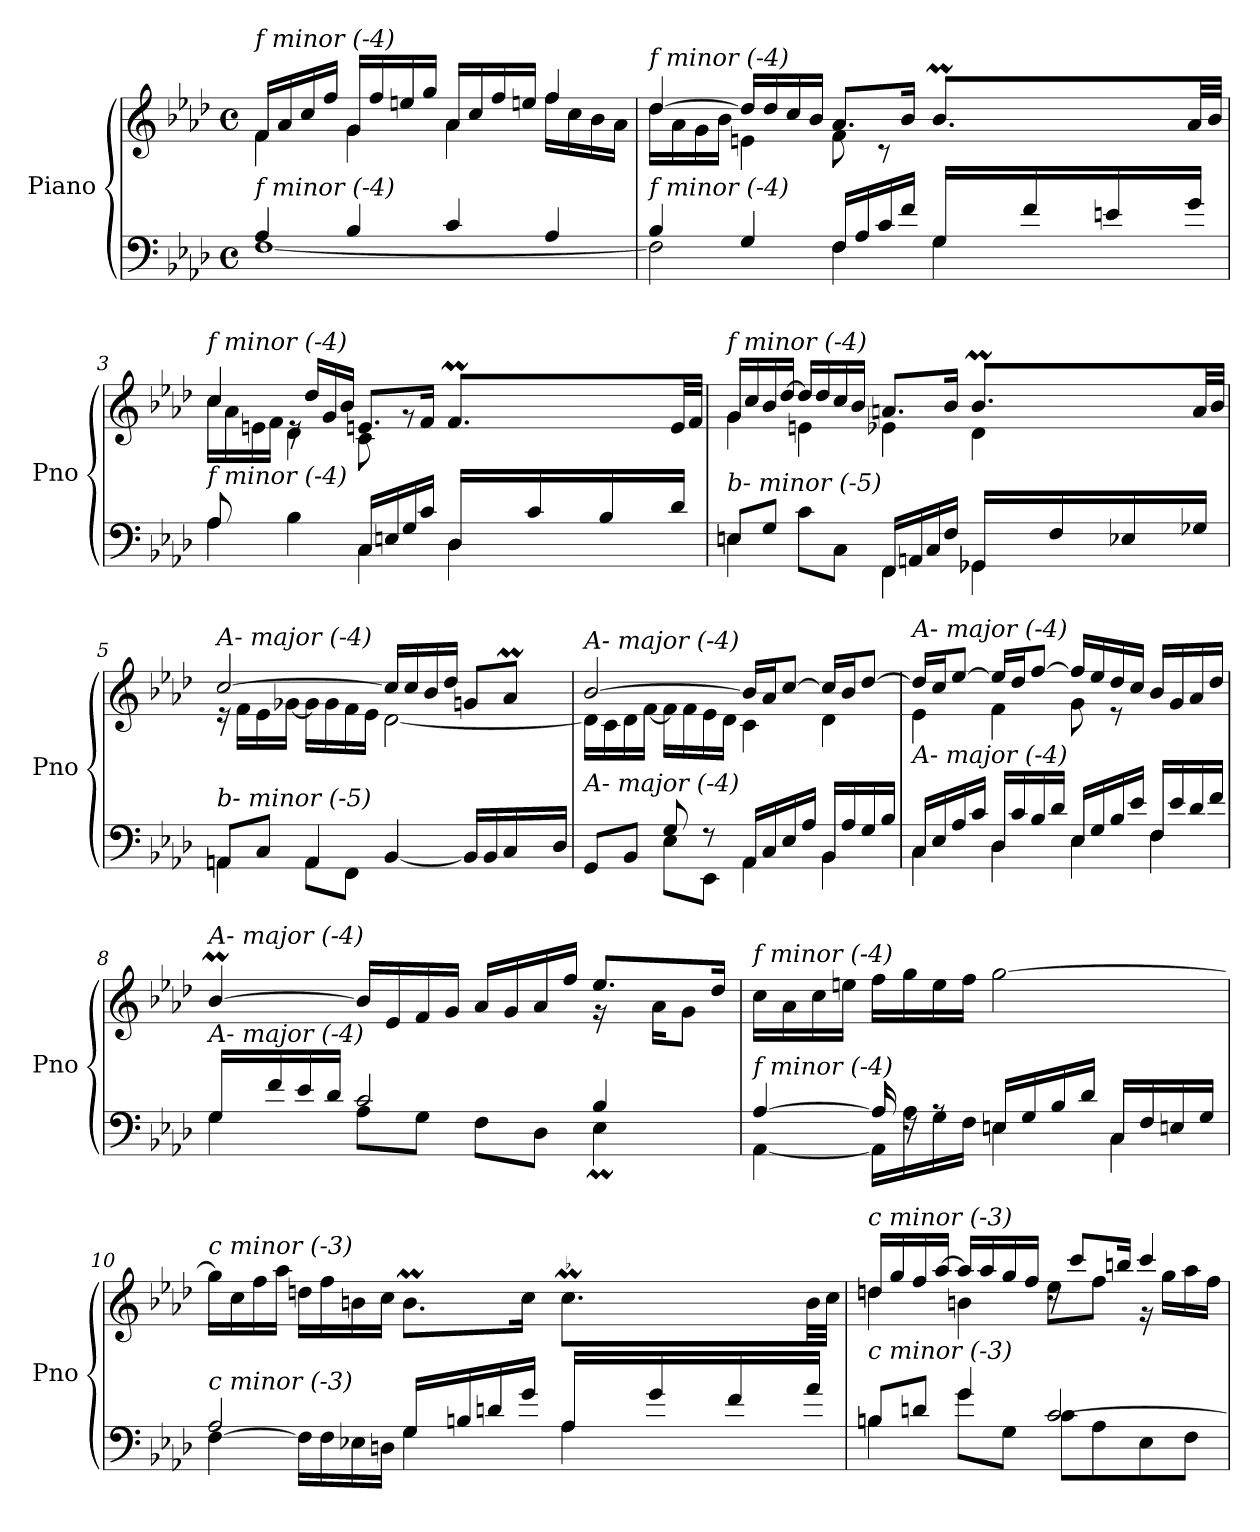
**kern	**kern
*part1	*part1
*staff2	*staff1
*I"Piano	*
*I'Pno	*
*clefF4	*clefG2
*k[b-e-a-d-]	*k[b-e-a-d-]
*M4/4	*M4/4
*met(c)	*met(c)
=1	=1
*^	*^
!	!	!LO:TX:i:t=f minor (-4)	!
!LO:TX:i:t=f minor (-4)	!	!	!
4A-/	[1F	16f/LL	4f\
.	.	16a-/	.
.	.	16cc/	.
.	.	16ff/JJ	.
4B-/	.	16g/LL	4g\
.	.	16ff/	.
.	.	16een/	.
.	.	16gg/JJ	.
4c/	.	16a-/LL	4a-\
.	.	16cc/	.
.	.	16ff/	.
.	.	16een/JJ	.
4A-/	.	4ff/	16ff\LL
.	.	.	16cc\
.	.	.	16b-\
.	.	.	16a-\JJ
=2	=2	=2	=2
*	*^	*	*
!	!	!	!LO:TX:i:t=f minor (-4)	!
!LO:TX:i:t=f minor (-4)	!	!	!	!
2...ryy	4B-/	2F\]	[4dd-/	16dd-\LL
.	.	.	.	16a-\
.	.	.	.	16g\
.	.	.	.	16b-\JJ
.	4G/	.	16dd-/LL]	4en\
.	.	.	16dd-/	.
.	.	.	16cc/	.
.	.	.	16b-/JJ	.
.	16F/LL	4F\	8.a-/L	8f\
.	16A-/	.	.	.
.	16c/	.	.	8r
.	16f/JJ	.	16b-/Jk	.
.	16G/LL	4G\	8.b-M/L	64ccyy
.	.	.	.	64b-yy
.	.	.	.	64ccyy
.	.	.	.	64b-yy
.	16f/	.	.	64ccyy
.	.	.	.	64b-yy
.	.	.	.	64ccyy
.	.	.	.	64b-yy
.	16en/	.	.	64ccyy
.	.	.	.	64b-yy
.	.	.	.	64ccyy
.	.	.	.	64b-yy
16ryy	16g/JJ	.	32a-/LL	16ryy
.	.	.	32b-/JJJ	.
!!LO:LB:g=z
=3	=3	=3	=3	=3
*	*	*	*	*^
!	!	!	!LO:TX:i:t=f minor (-4)	!	!
!LO:TX:i:t=f minor (-4)	!	!	!	!	!
2...ryy	4A-\	8A-/	4cc/	16cc\LL	8ryy
.	.	.	.	16a-\	.
.	.	4.ryy	.	16en\	4.ryy
.	.	.	.	16f\JJ	.
.	4B-\	.	16re	4d-\	.
.	.	.	16dd-/LL	.	.
.	.	.	16g/	.	.
.	.	.	16b-/JJ	.	.
.	16C/LL	4C\	8.en/L	8c\	2ryy
.	16En/	.	.	.	.
.	16G/	.	.	8rg	.
.	16c/JJ	.	16f/Jk	.	.
.	16D-/LL	4D-\	8.fM/L	64gyy	.
.	.	.	.	64fyy	.
.	.	.	.	64gyy	.
.	.	.	.	64fyy	.
.	16c/	.	.	64gyy	.
.	.	.	.	64fyy	.
.	.	.	.	64gyy	.
.	.	.	.	64fyy	.
.	16B-/	.	.	64gyy	.
.	.	.	.	64fyy	.
.	.	.	.	64gyy	.
.	.	.	.	64fyy	.
16ryy	16d-/JJ	.	32e/LL	16ryy	.
.	.	.	32f/JJJ	.	.
!!LO:LB:g=z
=4	=4	=4	=4	=4	=4
*	*	*	*	*	*^
!	!	!	!LO:TX:i:t=f minor (-4)	!	!	!
!LO:TX:i:t=b- minor (-5)	!	!	!	!	!	!
2.ryy	8En/L	4En\	16g/LL	4g\	2.ryy	4ryy
.	.	.	16cc/	.	.	.
.	8G/J	.	16b-/	.	.	.
.	.	.	[16dd-/JJ	.	.	.
.	8c\L	4ryy	16dd-/LL]	4en\	.	4ryy
.	.	.	16dd-/	.	.	.
.	8C\J	.	16cc/	.	.	.
.	.	.	16b-/JJ	.	.	.
.	16FF/LL	4FF\	8.an/L	4e-X\	.	2ryy
.	16AAn/	.	.	.	.	.
.	16C/	.	.	.	.	.
.	16F/JJ	.	16b-/Jk	.	.	.
8.ryy	16GG-X/LL	4GG-X\	8.b-M/L	4d-\	64ccyy	.
.	.	.	.	.	64b-yy	.
.	.	.	.	.	64ccyy	.
.	.	.	.	.	64b-yy	.
.	16F/	.	.	.	64ccyy	.
.	.	.	.	.	64b-yy	.
.	.	.	.	.	64ccyy	.
.	.	.	.	.	64b-yy	.
.	16E-X/	.	.	.	64ccyy	.
.	.	.	.	.	64b-yy	.
.	.	.	.	.	64ccyy	.
.	.	.	.	.	64b-yy	.
16ryy	16G-X/JJ	.	32a/LL	.	16ryy	.
.	.	.	32b-/JJJ	.	.	.
!!LO:LB:g=z	!!	!!	!!
=5	=5	=5	=5	=5	=5	=5
!	!	!	!LO:TX:i:t=A- major (-4)	!	!	!
!LO:TX:i:t=b- minor (-5)	!	!	!	!	!	!
2ryy	8AAn/L	4AAn\	[2cc/	16r	2ryy	2ryy
.	.	.	.	16f\LL	.	.
.	8C/J	.	.	16e-\	.	.
.	.	.	.	[16g-X\JJ	.	.
.	4AA/	8AA\L	.	16g-\LL]	.	.
.	.	.	.	16g-\	.	.
.	.	8FF\J	.	16f\	.	.
.	.	.	.	16e-\JJ	.	.
4ryy	[4BB-/	2ryy	16cc/LL]	[2d-\	4ryy	2ryy
.	.	.	16cc/	.	.	.
.	.	.	16b-/	.	.	.
.	.	.	16dd-/JJ	.	.	.
8ryy	16BB-/LL]	.	8gn/L	.	8ryy	.
.	16BB-/	.	.	.	.	.
64ryy	16C/	.	8a-M/J	.	64ryy	.
16..ryy	.	.	.	.	64b-yy	.
.	.	.	.	.	16.a-yy	.
.	16D-/JJ	.	.	.	.	.
*	*v	*v	*	*	*	*
*	*	*	*	*v	*v
=6	=6	=6	=6	=6
!	!	!LO:TX:i:t=A- major (-4)	!	!
!LO:TX:i:t=A- major (-4)	!	!	!	!
8GG/L	4ryy	[2b-/	16d-\LL]	4ryy
.	.	.	16c\	.
8BB-/J	.	.	16d-\	.
.	.	.	[16f\JJ	.
8G/	8E-\L	.	16f\LL]	2.ryy
.	.	.	16f\	.
8r	8EE-\J	.	16e-\	.
.	.	.	16d-\JJ	.
16AA-/LL	4AA-\	16b-/LL]	4c\	.
16C/	.	16a-/J	.	.
16E-/	.	[8cc/J	.	.
16A-/JJ	.	.	.	.
16BB-/LL	4BB-\	16cc/LL]	4d-\	.
16A-/	.	16b-/J	.	.
16G/	.	[8dd-/J	.	.
16B-/JJ	.	.	.	.
*	*	*	*v	*v
!!LO:LB:g=z
=7	=7	=7	=7
*	*^	*	*
!	!	!	!LO:TX:i:t=A- major (-4)	!
!LO:TX:i:t=A- major (-4)	!	!	!	!
2.ryy	16C/LL	4C\	16dd-/LL]	4e-\
.	16E-/	.	16cc/J	.
.	16A-/	.	[8ee-/J	.
.	16c/JJ	.	.	.
.	16D-/LL	4D-\	16ee-/LL]	4f\
.	16c/	.	16dd-/J	.
.	16B-/	.	[8ff/J	.
.	16d-/JJ	.	.	.
.	16E-/LL	4E-\	16ff/LL]	8g\
.	16G/	.	16ee-/	.
.	16B-/	.	16dd-/	8r
.	16e-/JJ	.	16cc/JJ	.
4ryy	16F/LL	4F\	16b-/LL	4ryy
.	16e-/	.	16g/	.
.	16d-/	.	16a-/	.
.	16f/JJ	.	16dd-/JJ	.
!!LO:PB:g=z
=8	=8	=8	=8	=8
*	*	*^	*	*^
!	!	!	!	!LO:TX:i:t=A- major (-4)	!	!
!LO:TX:i:t=A- major (-4)	!	!	!	!	!	!
64ryy	16G/LL	4G\	2ryy	[4b-M/	64ryy	2ryy
8...ryy	.	.	.	.	64ccyy	.
.	.	.	.	.	8..b-yy	.
.	16f/	.	.	.	.	.
.	16e-/	.	.	.	.	.
.	16d-/JJ	.	.	.	.	.
2ryy	2c/	8A-\L	.	16b-/LL]	2ryy	.
.	.	.	.	16e-/	.	.
.	.	8G\J	.	16f/	.	.
.	.	.	.	16g/JJ	.	.
.	.	8F\L	4ryy	16a-/LL	.	4ryy
.	.	.	.	16g/	.	.
.	.	8D-\J	.	16a-/	.	.
.	.	.	.	16ff/JJ	.	.
4ryy	4B-M/	4E-\	64ryy	8.ee-/L	16r	64ryy
.	.	.	64cyy	.	.	8...ryy
.	.	.	8..B-yy	.	.	.
.	.	.	.	.	16a-\KL	.
.	.	.	.	.	8g\J	.
.	.	.	.	16dd-/Jk	.	.
*	*v	*v	*v	*	*	*
*	*	*v	*v	*v
=9	=9	=9
!	!	!LO:TX:i:t=f minor (-4)
!LO:TX:i:t=f minor (-4)	!	!
[4A-/	[4AA-\	16cc\LL
.	.	16a-\
.	.	16cc\
.	.	16een\JJ
16A-/]	16AA-\LL]	16ff\LL
16rF	16A-\	16gg\
8rA	16G\	16ee\
.	16F\JJ	16ff\JJ
16En/LL	4En\	[2gg\
16G/	.	.
16B-/	.	.
16d-/JJ	.	.
16C/LL	4C\	.
16F/	.	.
16En/	.	.
16G/JJ	.	.
!!LO:LB:g=z
=10	=10	=10
*	*^	*^
!	!	!	!LO:TX:i:t=c minor (-3)	!
!LO:TX:i:t=c minor (-3)	!	!	!	!
2ryy	2A-/	[4F\	16gg\LL]	2ryy
.	.	.	16cc\	.
.	.	.	16ff\	.
.	.	.	16aa-\JJ	.
.	.	16F\LL]	16ddn\LL	.
.	.	16F\	16ff\	.
.	.	16E-X\	16bn\	.
.	.	16Dn\JJ	16cc\JJ	.
64ryy	16G/LL	4G\	8.bm\L	64ryy
8ryy	.	.	.	64ccyy
.	.	.	.	8byy
.	16Bn/	.	.	.
.	16dn/	.	.	.
64ryy	.	.	.	.
16.ryy	.	.	.	16.ryy
.	16g/JJ	.	16cc\Jk	.
8.ryy	16A-/LL	4A-\	8.ccm\L	64ddyy
.	.	.	.	64ccyy
.	.	.	.	64ddyy
.	.	.	.	64ccyy
.	16g/	.	.	64ddyy
.	.	.	.	64ccyy
.	.	.	.	64ddyy
.	.	.	.	64ccyy
.	16f/	.	.	64ddyy
.	.	.	.	64ccyy
.	.	.	.	64ddyy
.	.	.	.	64ccyy
16ryy	16a-/JJ	.	32b\LL	16ryy
.	.	.	32cc\JJJ	.
*	*v	*v	*	*
=11	=11	=11	=11
!	!	!LO:TX:i:t=c minor (-3)	!
!LO:TX:i:t=c minor (-3)	!	!	!
8Bn/L	4Bn\	16ddn/LL	4ddn\
.	.	16gg/	.
8dn/J	.	16ff/	.
.	.	[16aa-/JJ	.
4g/	8g\L	16aa-/LL]	4bn\
.	.	16aa-/	.
.	8G\J	16gg/	.
.	.	16ff/JJ	.
[2c/	8c\L	16rdd	8ee-\L
.	.	8ccc/L	.
.	8A-\	.	8ff\J
.	.	16bbn/Jk	.
.	8E-\	4ccc/	16r
.	.	.	16gg\LL
.	8F\J	.	16aa-\
.	.	.	16ff\JJ
*v	*v	*	*
*	*v	*v
=	=
*-	*-
